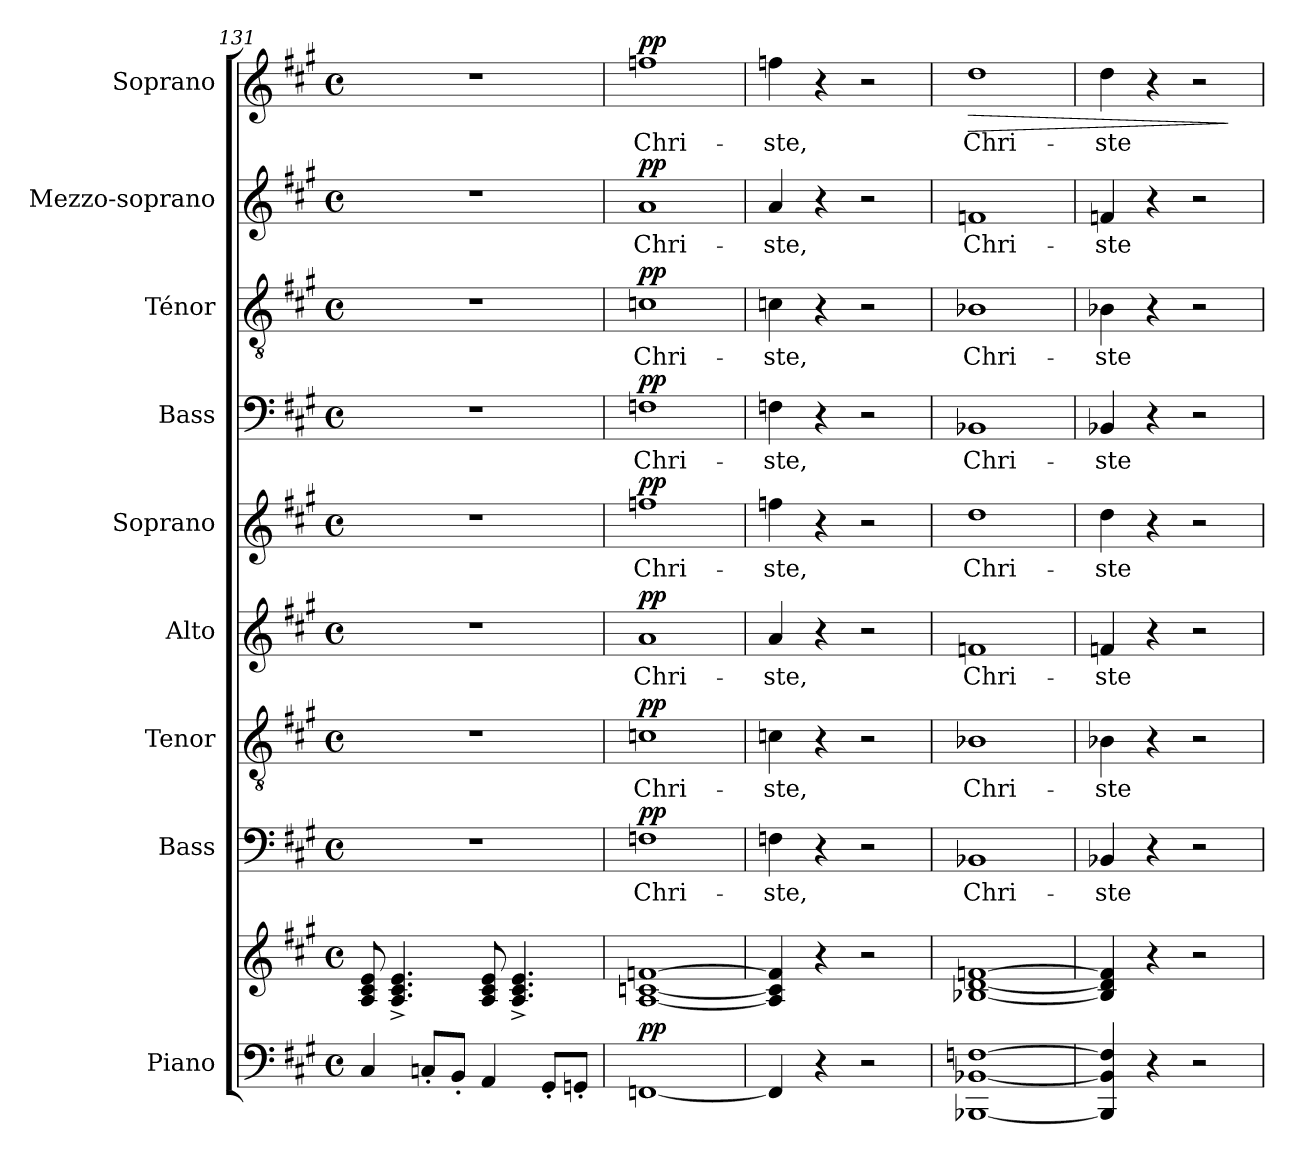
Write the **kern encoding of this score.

**kern	**kern	**dynam	**kern	**text	**dynam	**kern	**text	**dynam	**kern	**text	**dynam	**kern	**text	**dynam	**kern	**text	**dynam	**kern	**text	**dynam	**kern	**text	**dynam	**kern	**text	**dynam
*part9	*part9	*part9	*part8	*part8	*part8	*part7	*part7	*part7	*part6	*part6	*part6	*part5	*part5	*part5	*part4	*part4	*part4	*part3	*part3	*part3	*part2	*part2	*part2	*part1	*part1	*part1
*staff10	*staff9	*staff9/10	*staff8	*staff8	*staff8	*staff7	*staff7	*staff7	*staff6	*staff6	*staff6	*staff5	*staff5	*staff5	*staff4	*staff4	*staff4	*staff3	*staff3	*staff3	*staff2	*staff2	*staff2	*staff1	*staff1	*staff1
*I"Piano	*	*	*I"Bass	*	*	*I"Tenor	*	*	*I"Alto	*	*	*I"Soprano	*	*	*I"Bass	*	*	*I"Ténor	*	*	*I"Mezzo-soprano	*	*	*I"Soprano	*	*
*I'Pno	*	*	*I'B.	*	*	*I'T.	*	*	*I'A.	*	*	*I'S.	*	*	*I'B.	*	*	*I'T.	*	*	*I'M.	*	*	*I'S.	*	*
*clefF4	*clefG2	*	*clefF4	*	*	*clefGv2	*	*	*clefG2	*	*	*clefG2	*	*	*clefF4	*	*	*clefGv2	*	*	*clefG2	*	*	*clefG2	*	*
*k[f#c#g#]	*k[f#c#g#]	*	*k[f#c#g#]	*	*	*k[f#c#g#]	*	*	*k[f#c#g#]	*	*	*k[f#c#g#]	*	*	*k[f#c#g#]	*	*	*k[f#c#g#]	*	*	*k[f#c#g#]	*	*	*k[f#c#g#]	*	*
*M4/4	*M4/4	*	*M4/4	*	*	*M4/4	*	*	*M4/4	*	*	*M4/4	*	*	*M4/4	*	*	*M4/4	*	*	*M4/4	*	*	*M4/4	*	*
*met(c)	*met(c)	*	*met(c)	*	*	*met(c)	*	*	*met(c)	*	*	*met(c)	*	*	*met(c)	*	*	*met(c)	*	*	*met(c)	*	*	*met(c)	*	*
=131	=131	=131	=131	=131	=131	=131	=131	=131	=131	=131	=131	=131	=131	=131	=131	=131	=131	=131	=131	=131	=131	=131	=131	=131	=131	=131
4C#/	8A/ 8c#/ 8e/	.	1r	.	.	1r	.	.	1r	.	.	1r	.	.	1r	.	.	1r	.	.	1r	.	.	1r	.	.
.	4.A/^ 4.c#/^ 4.e/^	.	.	.	.	.	.	.	.	.	.	.	.	.	.	.	.	.	.	.	.	.	.	.	.	.
8Cn'/L	.	.	.	.	.	.	.	.	.	.	.	.	.	.	.	.	.	.	.	.	.	.	.	.	.	.
8BB'/J	.	.	.	.	.	.	.	.	.	.	.	.	.	.	.	.	.	.	.	.	.	.	.	.	.	.
4AA/	8A/ 8c#/ 8e/	.	.	.	.	.	.	.	.	.	.	.	.	.	.	.	.	.	.	.	.	.	.	.	.	.
.	4.A/^ 4.c#/^ 4.e/^	.	.	.	.	.	.	.	.	.	.	.	.	.	.	.	.	.	.	.	.	.	.	.	.	.
8GG#'/L	.	.	.	.	.	.	.	.	.	.	.	.	.	.	.	.	.	.	.	.	.	.	.	.	.	.
8GGn'/J	.	.	.	.	.	.	.	.	.	.	.	.	.	.	.	.	.	.	.	.	.	.	.	.	.	.
!!LO:PB:g=z
=132	=132	=132	=132	=132	=132	=132	=132	=132	=132	=132	=132	=132	=132	=132	=132	=132	=132	=132	=132	=132	=132	=132	=132	=132	=132	=132
!	!	!LO:DY:a=2	!	!LO:LY:b	!LO:DY:a	!	!LO:LY:b	!LO:DY:a	!	!LO:LY:b	!LO:DY:a	!	!LO:LY:b	!LO:DY:a	!	!LO:LY:b	!LO:DY:a	!	!LO:LY:b	!LO:DY:a	!	!LO:LY:b	!LO:DY:a	!	!LO:LY:b	!LO:DY:a
[1FFn	[1A [1cn [1fn	pp	1Fn	Chri-	pp	1cn	Chri-	pp	1a	Chri-	pp	1ffn	Chri-	pp	1Fn	Chri-	pp	1cn	Chri-	pp	1a	Chri-	pp	1ffn	Chri-	pp
=133	=133	=133	=133	=133	=133	=133	=133	=133	=133	=133	=133	=133	=133	=133	=133	=133	=133	=133	=133	=133	=133	=133	=133	=133	=133	=133
!	!	!	!	!LO:LY:b	!	!	!LO:LY:b	!	!	!LO:LY:b	!	!	!LO:LY:b	!	!	!LO:LY:b	!	!	!LO:LY:b	!	!	!LO:LY:b	!	!	!LO:LY:b	!
4FF/]	4A/] 4c/] 4f/]	.	4Fn\	-ste,	.	4cn\	-ste,	.	4a/	-ste,	.	4ffn\	-ste,	.	4Fn\	-ste,	.	4cn\	-ste,	.	4a/	-ste,	.	4ffn\	-ste,	.
4r	4r	.	4r	.	.	4r	.	.	4r	.	.	4r	.	.	4r	.	.	4r	.	.	4r	.	.	4r	.	.
2r	2r	.	2r	.	.	2r	.	.	2r	.	.	2r	.	.	2r	.	.	2r	.	.	2r	.	.	2r	.	.
=134	=134	=134	=134	=134	=134	=134	=134	=134	=134	=134	=134	=134	=134	=134	=134	=134	=134	=134	=134	=134	=134	=134	=134	=134	=134	=134
!	!	!	!	!LO:LY:b	!	!	!LO:LY:b	!	!	!LO:LY:b	!	!	!LO:LY:b	!	!	!LO:LY:b	!	!	!LO:LY:b	!	!	!LO:LY:b	!	!	!LO:LY:b	!LO:HP:b
[1BBB-X [1BB-X [1Fn	[1B-X [1d [1fn	.	1BB-X	Chri-	.	1B-X	Chri-	.	1fn	Chri-	.	1dd	Chri-	.	1BB-X	Chri-	.	1B-X	Chri-	.	1fn	Chri-	.	1dd	Chri-	>
=135	=135	=135	=135	=135	=135	=135	=135	=135	=135	=135	=135	=135	=135	=135	=135	=135	=135	=135	=135	=135	=135	=135	=135	=135	=135	=135
!	!	!	!	!LO:LY:b	!	!	!LO:LY:b	!	!	!LO:LY:b	!	!	!LO:LY:b	!	!	!LO:LY:b	!	!	!LO:LY:b	!	!	!LO:LY:b	!	!	!LO:LY:b	!
4BBB-/] 4BB-/] 4F/]	4B-/] 4d/] 4f/]	.	4BB-X/	-ste	.	4B-X\	-ste	.	4fn/	-ste	.	4dd\	-ste	.	4BB-X/	-ste	.	4B-X\	-ste	.	4fn/	-ste	.	4dd\	-ste	.
4r	4r	.	4r	.	.	4r	.	.	4r	.	.	4r	.	.	4r	.	.	4r	.	.	4r	.	.	4r	.	.
2r	2r	.	2r	.	.	2r	.	.	2r	.	.	2r	.	.	2r	.	.	2r	.	.	2r	.	.	2r	.	.
.	.	.	.	.	.	.	.	.	.	.	.	.	.	.	.	.	.	.	.	.	.	.	.	.	.	]
=	=	=	=	=	=	=	=	=	=	=	=	=	=	=	=	=	=	=	=	=	=	=	=	=	=	=
*-	*-	*-	*-	*-	*-	*-	*-	*-	*-	*-	*-	*-	*-	*-	*-	*-	*-	*-	*-	*-	*-	*-	*-	*-	*-	*-
